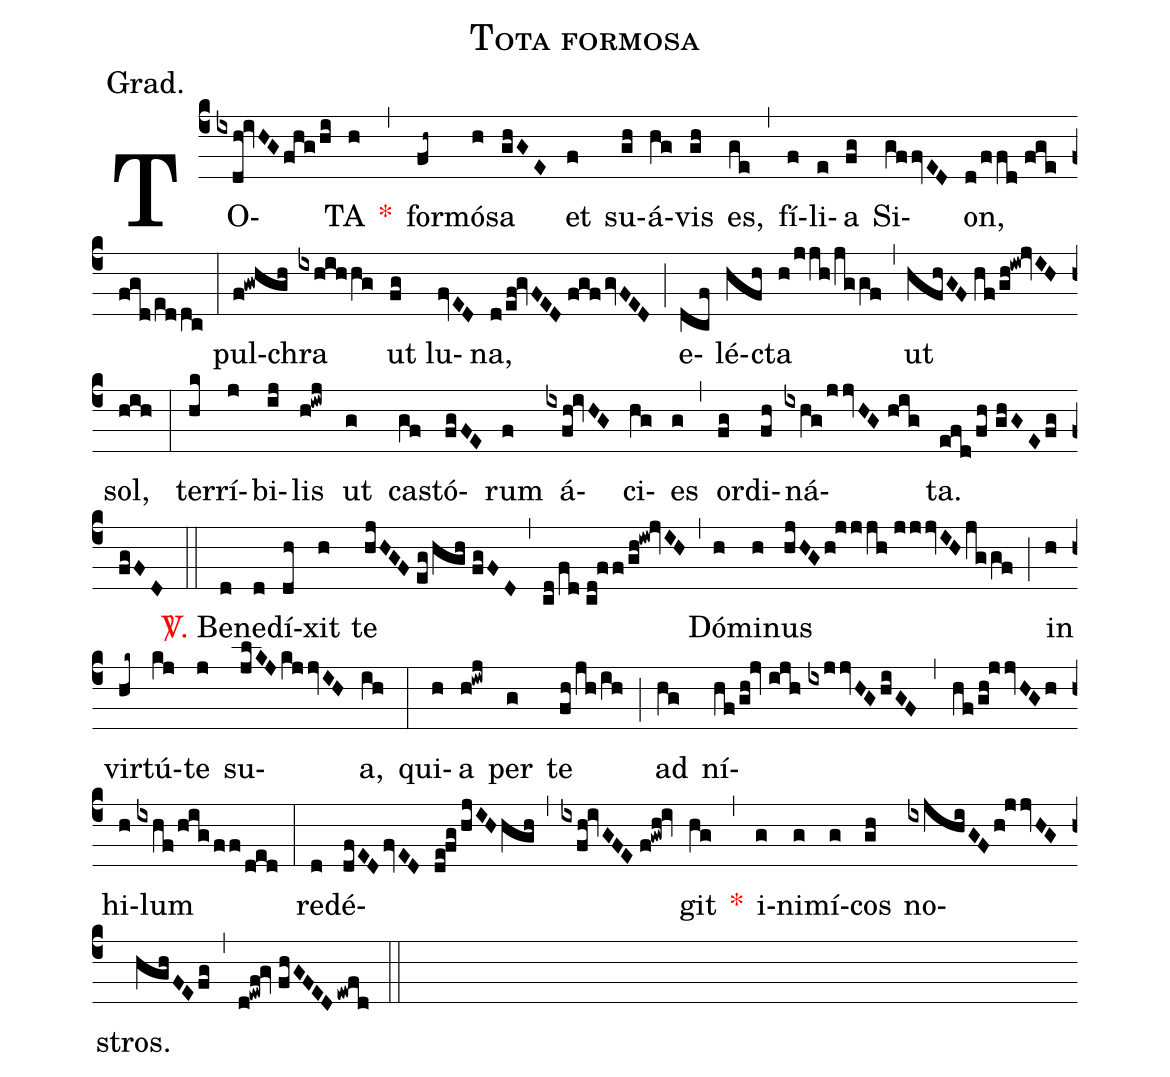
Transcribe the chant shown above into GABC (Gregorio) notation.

name:Tota formosa;
annotation:Grad.;
mode:I.;
office-part:Gradual;
%%
(c4) TO(ixdh!ivHGfhg/hi)TA(h) <v>\red{*}</v>(,) for(fh~)mó(h)sa(ghGE) et(f) su(gh)á(hg)vis(gh) es,(ge) (,) fí(f)li(e)a(fg) Si(gffvED)on,(d/ffd//fge/fgd/eddc) (:) pul(f!gwhgh)chra(ixhihhg) ut(fg) lu(fvED)na,(d/ef!gvFED//fgfgvFED) (;) e(dcf)lé(hfh)cta(h/jjh/jggf) (,) ut(hfhGF//hf/gh!iw!jvIH) sol,(hih) (:) ter(hk)rí(j)bi(ij)lis(h!iwj) ut(g) ca(gf)stó(fgFE)rum(f) á(ixfh!ivHG)ci(hg)es(g) (,) or(fg)di(fh)ná(ixhg/jjvHG//hig)ta.(efd/fh//ghGEfg//fgFD) (::) <v>\red{\Vbar.}</v> Be(d)ne(d)dí(dh)xit(h) te(hjHGF//eg/hgh//fgFD) (,) (cd/fd//cd!ff/gh!iw!jvIH) (,) Dó(h)mi(h)nus(hjHGh!jjjh//jjjvIH/jggf) (;) in(h) vir(hk~)tú(kj)te(j) su(jlKJ/kjjvIH)a,(ih) (:) qui(h)a(h!iwj) per(g) te(fh/jh/ih) (;) ad(hg) ní(hf/gh!jv//ijh//ixjjvHG/hiGF,hf/gh!jjvHG/h)hi(h)lum(ixhf/hig/ff/ded) (:) re(d)dé(dfED/fvED de!fg/hjIH/hgh,ixfh!ivGFE//f!gwh!iv)git(hg) <v>\red{*}</v>(,) i(g)ni(g)mí(g)cos(gh) no(ixjhiGF/h!jjvHG)stros.(hghFEfg) (,) (d!ewf!gv//fhGFED/ewfd) (::)
